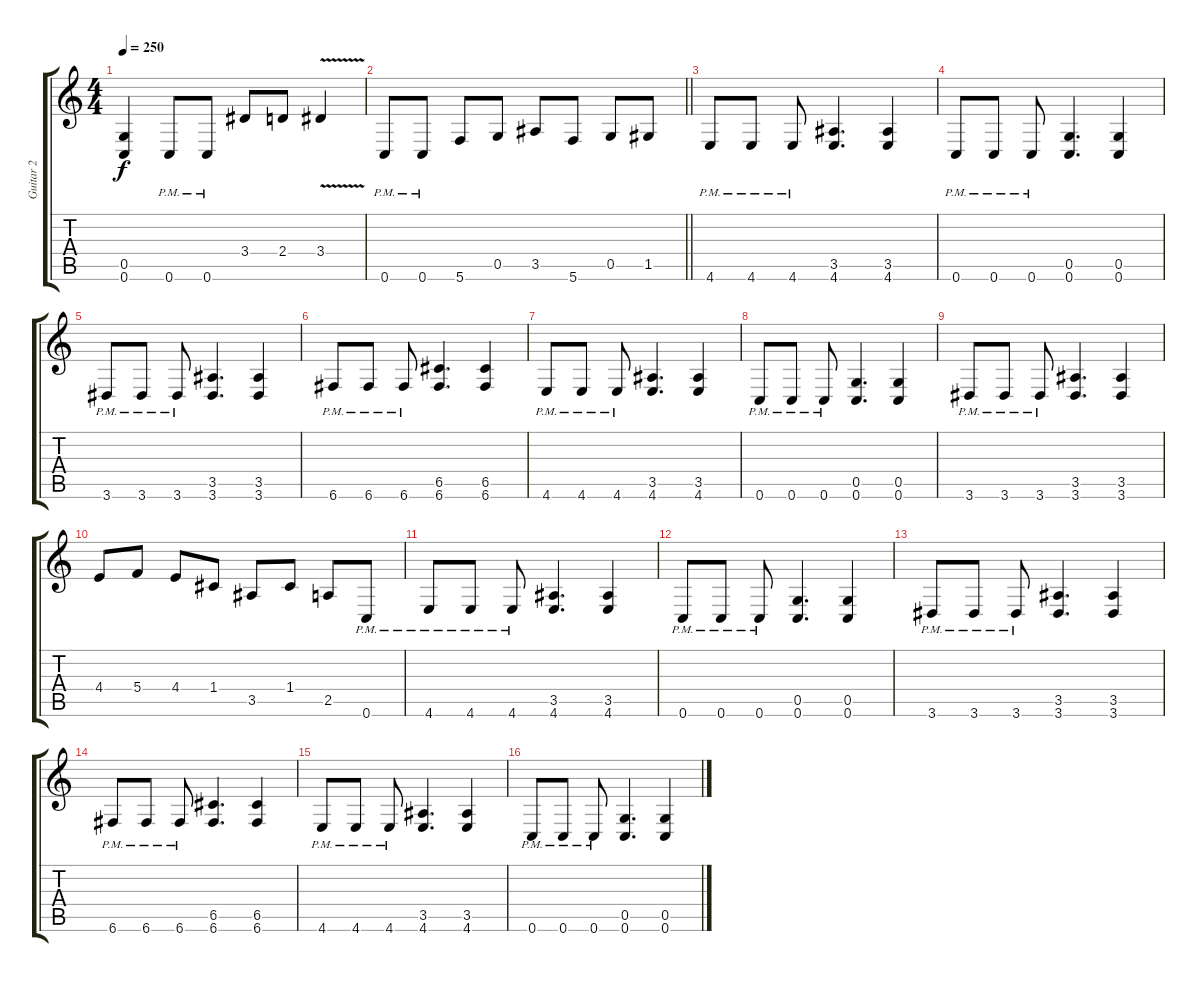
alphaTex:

\track ("Guitar 2" "Guitar 2") {instrument distortionguitar}
\staff {score tabs}
\tuning (D4 A3 F3 C3 G2 C2) {hide}
\ts (4 4)
\tempo 250
\clef g2
\ks c
(0.5 0.6).4{dy f} 0.6{pm}.8 0.6{pm}.8 3.4.8 2.4.8 3.4{v}.4 |
\barLineRight lightlight
0.6{pm}.8 0.6{pm}.8 5.6.8 0.5.8 3.5.8 5.6.8 0.5.8 1.5.8 |
4.6{pm}.8 4.6{pm}.8 4.6{pm}.8 (3.5 4.6).4{d} (3.5 4.6).4 |
0.6{pm}.8 0.6{pm}.8 0.6{pm}.8 (0.5 0.6).4{d} (0.5 0.6).4 |
3.6{pm}.8 3.6{pm}.8 3.6{pm}.8 (3.5 3.6).4{d} (3.5 3.6).4 |
6.6{pm}.8 6.6{pm}.8 6.6{pm}.8 (6.5 6.6).4{d} (6.5 6.6).4 |
4.6{pm}.8 4.6{pm}.8 4.6{pm}.8 (3.5 4.6).4{d} (3.5 4.6).4 |
0.6{pm}.8 0.6{pm}.8 0.6{pm}.8 (0.5 0.6).4{d} (0.5 0.6).4 |
3.6{pm}.8 3.6{pm}.8 3.6{pm}.8 (3.5 3.6).4{d} (3.5 3.6).4 |
4.4.8 5.4.8 4.4.8 1.4.8 3.5.8 1.4.8 2.5.8 0.6{pm}.8 |
4.6{pm}.8 4.6{pm}.8 4.6{pm}.8 (3.5 4.6).4{d} (3.5 4.6).4 |
0.6{pm}.8 0.6{pm}.8 0.6{pm}.8 (0.5 0.6).4{d} (0.5 0.6).4 |
3.6{pm}.8 3.6{pm}.8 3.6{pm}.8 (3.5 3.6).4{d} (3.5 3.6).4 |
6.6{pm}.8 6.6{pm}.8 6.6{pm}.8 (6.5 6.6).4{d} (6.5 6.6).4 |
4.6{pm}.8 4.6{pm}.8 4.6{pm}.8 (3.5 4.6).4{d} (3.5 4.6).4 |
0.6{pm}.8 0.6{pm}.8 0.6{pm}.8 (0.5 0.6).4{d} (0.5 0.6).4
